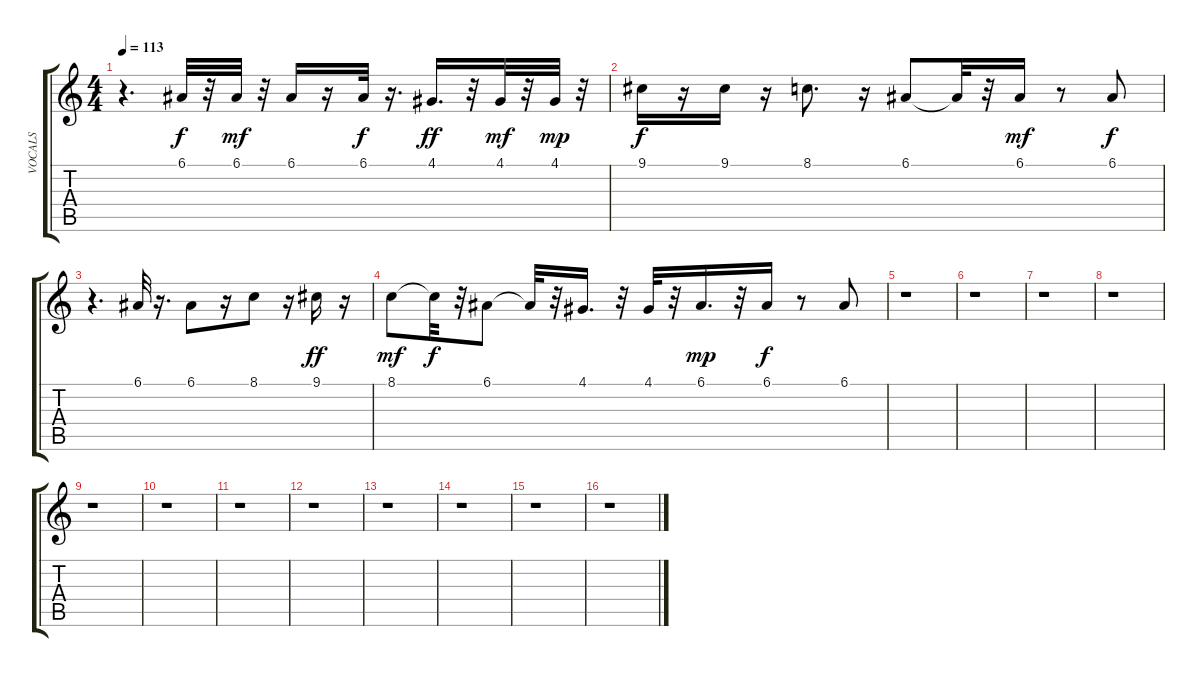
\track ("VOCALS" "VOCALS") {instrument voiceoohs}
\staff {score tabs}
\tuning (E4 B3 G3 D3 A2 E2) {hide}
\ts (4 4)
\tempo 113
\clef g2
\ks c
r.4{d dy mf} 6.1.32{dy f} r.32 6.1.32{dy mf} r.32 6.1.16 r.16 6.1.32{dy f} r.16{d} 4.1.16{d dy ff} r.32 4.1.32{dy mf} r.32 4.1.32{dy mp} r.32 |
9.1.16{dy f} r.16 9.1.16 r.16 8.1.8{d} r.16 6.1.8 6.1{t}.32 r.32 6.1.16{dy mf} r.8 6.1.8{dy f} |
r.4{d} 6.1.32 r.16{d} 6.1.8 r.16 8.1.8 r.16 9.1.16{dy ff} r.16 |
8.1.8{dy mf} 8.1{t}.32{dy f} r.32 6.1.8 6.1{t}.32 r.32 4.1.16{d} r.32 4.1.32 r.32 6.1.16{d dy mp} r.32 6.1.16{dy f} r.8 6.1.8 |
r.1 |
r.1 |
r.1 |
r.1 |
r.1 |
r.1 |
r.1 |
r.1 |
r.1 |
r.1 |
r.1 |
r.1
